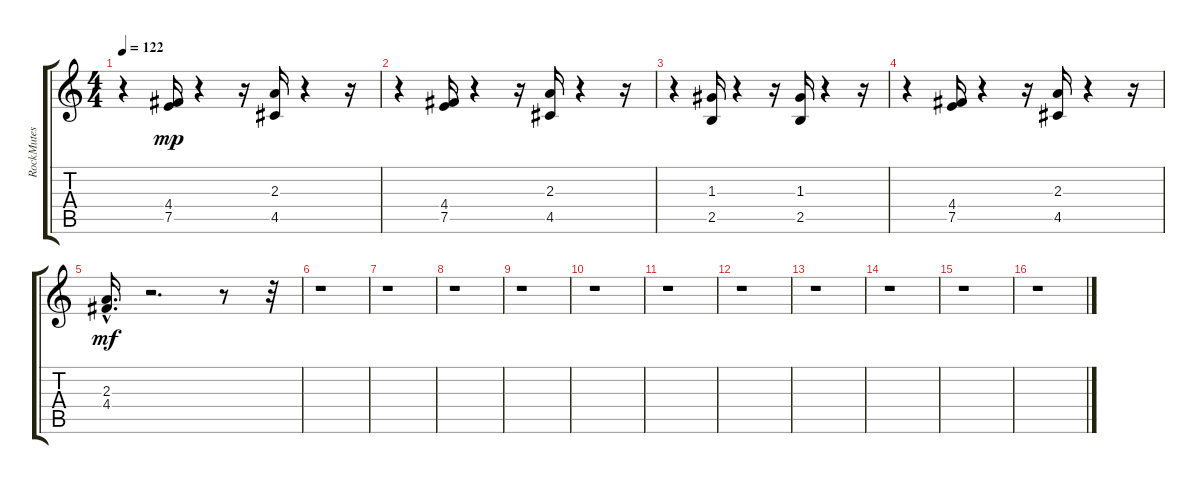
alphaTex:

\track ("RockMutes" "RockMutes") {instrument distortionguitar}
\staff {score tabs}
\tuning (E4 B3 G3 D3 A2 E2) {hide}
\ts (4 4)
\tempo 122
\clef g2
\ks c
r.4{dy mp} (4.4 7.5).16 r.4 r.16 (2.3 4.5).16 r.4 r.16 |
r.4 (4.4 7.5).16 r.4 r.16 (2.3 4.5).16 r.4 r.16 |
r.4 (1.3 2.5).16 r.4 r.16 (1.3 2.5).16 r.4 r.16 |
r.4 (4.4 7.5).16 r.4 r.16 (2.3 4.5).16 r.4 r.16 |
(2.3{hac} 4.4{hac}).16{d dy mf} r.2{d} r.8 r.32 |
r.1 |
r.1 |
r.1 |
r.1 |
r.1 |
r.1 |
r.1 |
r.1 |
r.1 |
r.1 |
r.1
